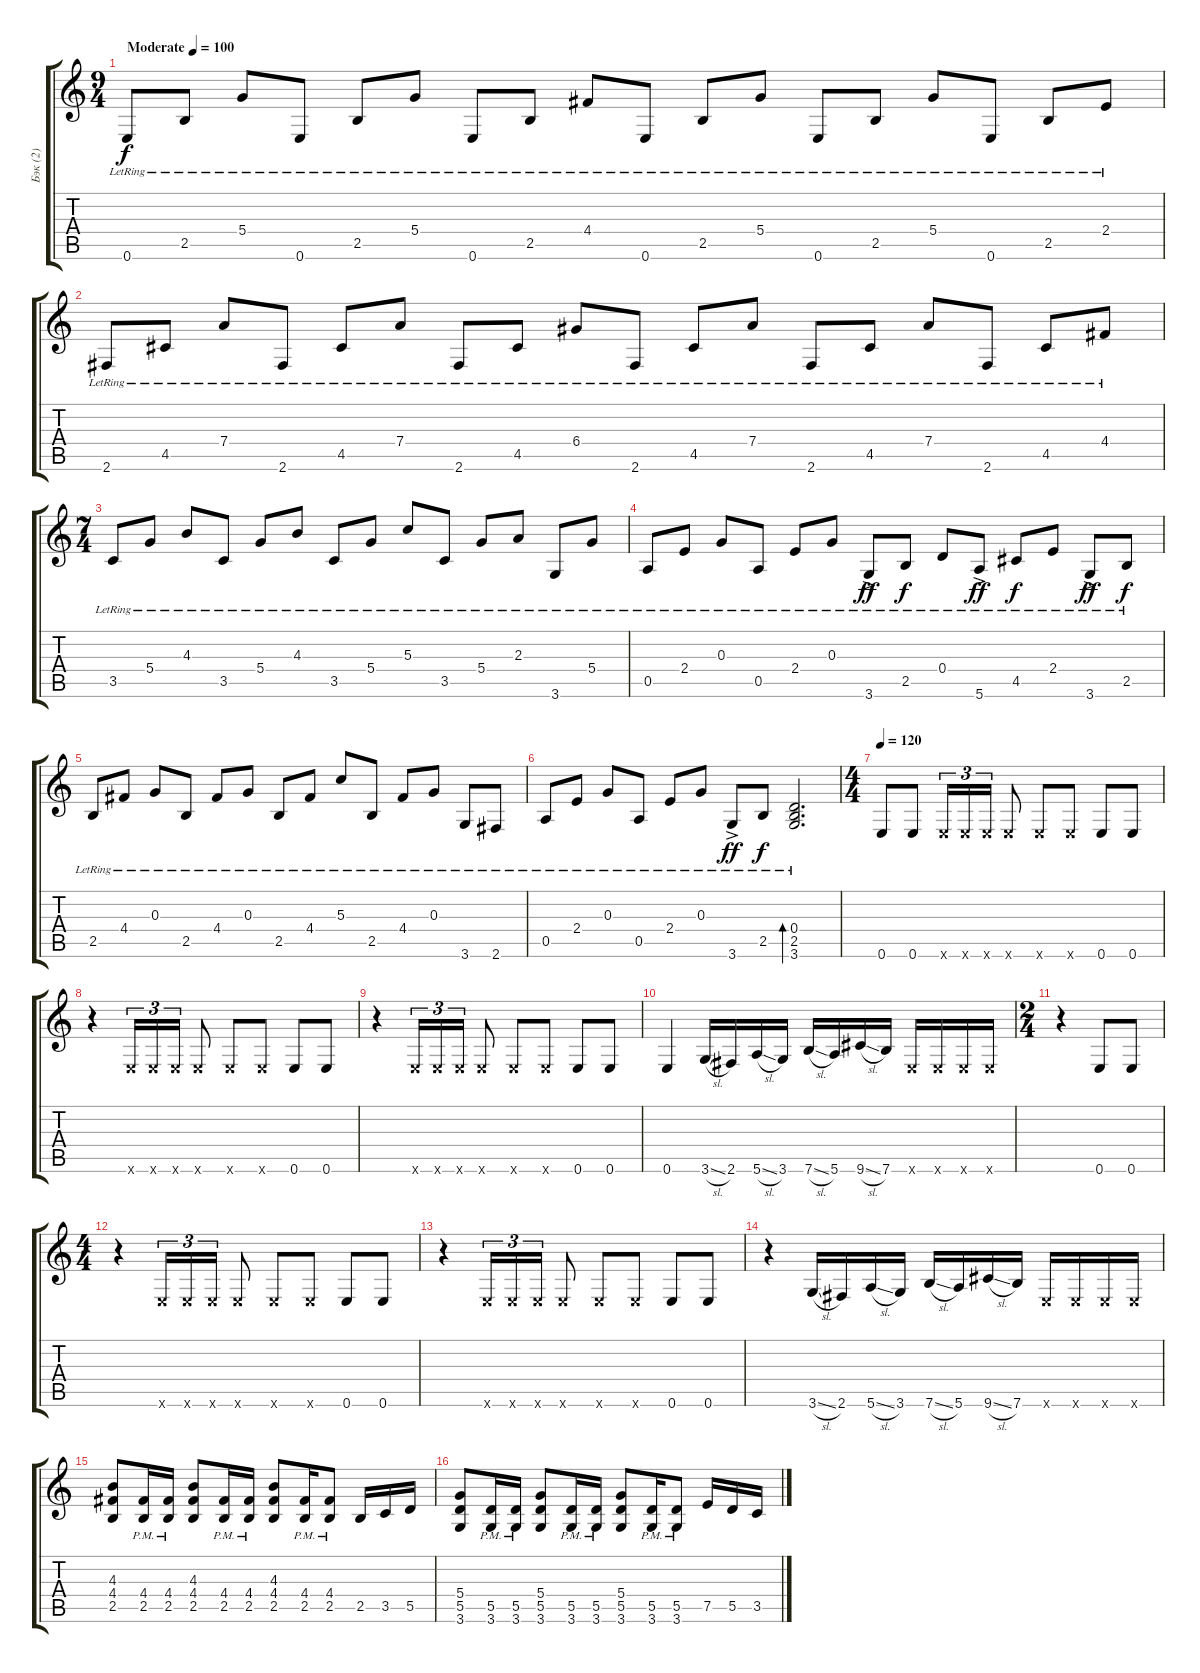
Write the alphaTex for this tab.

\track ("Бэк (2)" "Бэк (2)") {instrument acousticguitarsteel}
\staff {score tabs}
\tuning (E4 B3 G3 D3 A2 E2) {hide}
\ts (9 4)
\tempo (100 "Moderate")
\clef g2
\ks c
0.6{lr}.8{dy f instrument acousticguitarsteel} 2.5{lr}.8 5.4{lr}.8 0.6{lr}.8 2.5{lr}.8 5.4{lr}.8 0.6{lr}.8 2.5{lr}.8 4.4{lr}.8 0.6{lr}.8 2.5{lr}.8 5.4{lr}.8 0.6{lr}.8 2.5{lr}.8 5.4{lr}.8 0.6{lr}.8 2.5{lr}.8 2.4{lr}.8 |
2.6{lr}.8 4.5{lr}.8 7.4{lr}.8 2.6{lr}.8 4.5{lr}.8 7.4{lr}.8 2.6{lr}.8 4.5{lr}.8 6.4{lr}.8 2.6{lr}.8 4.5{lr}.8 7.4{lr}.8 2.6{lr}.8 4.5{lr}.8 7.4{lr}.8 2.6{lr}.8 4.5{lr}.8 4.4{lr}.8 |
\ts (7 4)
3.5{lr}.8 5.4{lr}.8 4.3{lr}.8 3.5{lr}.8 5.4{lr}.8 4.3{lr}.8 3.5{lr}.8 5.4{lr}.8 5.3{lr}.8 3.5{lr}.8 5.4{lr}.8 2.3{lr}.8 3.6{lr}.8 5.4{lr}.8 |
0.5{lr}.8 2.4{lr}.8 0.3{lr}.8 0.5{lr}.8 2.4{lr}.8 0.3{lr}.8 3.6{ac lr}.8{dy ff} 2.5{lr}.8{dy f} 0.4{lr}.8 5.6{ac lr}.8{dy ff} 4.5{lr}.8{dy f} 2.4{lr}.8 3.6{ac lr}.8{dy ff} 2.5{lr}.8{dy f} |
2.5{lr}.8 4.4{lr}.8 0.3{lr}.8 2.5{lr}.8 4.4{lr}.8 0.3{lr}.8 2.5{lr}.8 4.4{lr}.8 5.3{lr}.8 2.5{lr}.8 4.4{lr}.8 0.3{lr}.8 3.6{lr}.8 2.6{lr}.8 |
0.5{lr}.8 2.4{lr}.8 0.3{lr}.8 0.5{lr}.8 2.4{lr}.8 0.3{lr}.8 3.6{ac lr}.8{dy ff} 2.5{lr}.8{dy f} (0.4{lr} 2.5 3.6).2{d bd 240} |
\ts (4 4)
\tempo 120
0.6.8{instrument distortionguitar} 0.6.8 0.6{x}.16{tu (3 2)} 0.6{x}.16{tu (3 2)} 0.6{x}.16{tu (3 2)} 0.6{x}.8 0.6{x}.8 0.6{x}.8 0.6.8 0.6.8 |
r.4 0.6{x}.16{tu (3 2)} 0.6{x}.16{tu (3 2)} 0.6{x}.16{tu (3 2)} 0.6{x}.8 0.6{x}.8 0.6{x}.8 0.6.8 0.6.8 |
r.4 0.6{x}.16{tu (3 2)} 0.6{x}.16{tu (3 2)} 0.6{x}.16{tu (3 2)} 0.6{x}.8 0.6{x}.8 0.6{x}.8 0.6.8 0.6.8 |
0.6.4 3.6{sl}.16 2.6.16 5.6{sl}.16 3.6.16 7.6{sl}.16 5.6.16 9.6{sl}.16 7.6.16 0.6{x}.16 0.6{x}.16 0.6{x}.16 0.6{x}.16 |
\ts (2 4)
r.4 0.6.8 0.6.8 |
\ts (4 4)
r.4 0.6{x}.16{tu (3 2)} 0.6{x}.16{tu (3 2)} 0.6{x}.16{tu (3 2)} 0.6{x}.8 0.6{x}.8 0.6{x}.8 0.6.8 0.6.8 |
r.4 0.6{x}.16{tu (3 2)} 0.6{x}.16{tu (3 2)} 0.6{x}.16{tu (3 2)} 0.6{x}.8 0.6{x}.8 0.6{x}.8 0.6.8 0.6.8 |
r.4 3.6{sl}.16 2.6.16 5.6{sl}.16 3.6.16 7.6{sl}.16 5.6.16 9.6{sl}.16 7.6.16 0.6{x}.16 0.6{x}.16 0.6{x}.16 0.6{x}.16 |
(4.3 4.4 2.5).8 (4.4{pm} 2.5{pm}).16 (4.4{pm} 2.5{pm}).16 (4.3 4.4 2.5).8 (4.4{pm} 2.5{pm}).16 (4.4{pm} 2.5{pm}).16 (4.3 4.4 2.5).8 (4.4{pm} 2.5{pm}).16 (4.4{pm} 2.5{pm}).8 2.5.16 3.5.16 5.5.16 |
(5.4 5.5 3.6).8 (5.5{pm} 3.6).16 (5.5{pm} 3.6).16 (5.4 5.5 3.6).8 (5.5{pm} 3.6).16 (5.5{pm} 3.6).16 (5.4 5.5 3.6).8 (5.5{pm} 3.6).16 (5.5{pm} 3.6).8 7.5.16 5.5.16 3.5.16
